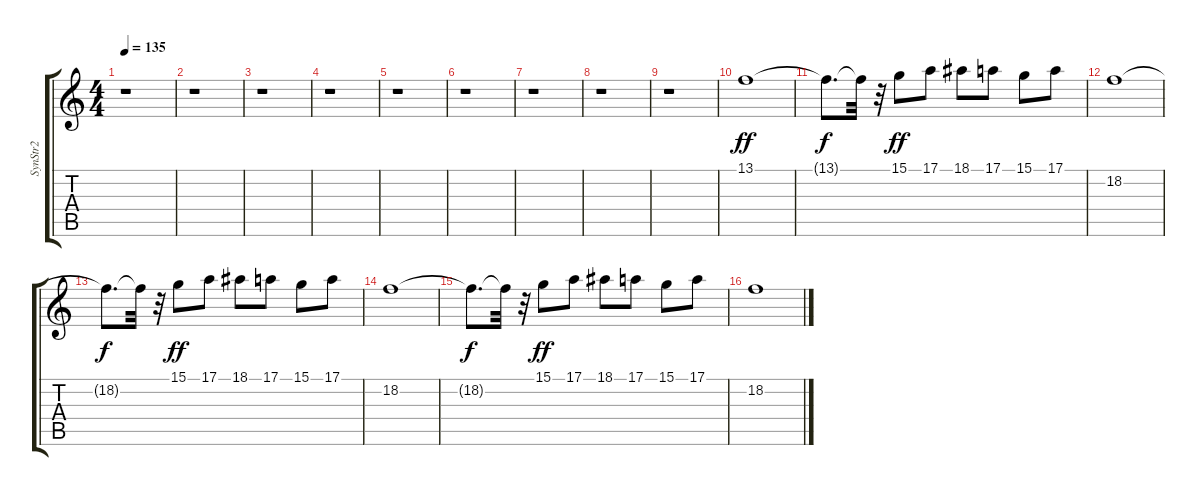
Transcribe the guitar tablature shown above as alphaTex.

\track ("SynStr2 " "SynStr2 ") {instrument synthstrings1}
\staff {score tabs}
\tuning (E4 B3 G3 D3 A2 E2) {hide}
\ts (4 4)
\tempo 135
\clef g2
\ks c
r.1{dy f} |
r.1 |
r.1 |
r.1 |
r.1 |
r.1 |
r.1 |
r.1 |
r.1 |
13.1.1{dy ff} |
13.1{t}.8{d dy f} 13.1{t}.32 r.32 15.1.8{dy ff} 17.1.8 18.1.8 17.1.8 15.1.8 17.1.8 |
18.2.1 |
18.2{t}.8{d dy f} 18.2{t}.32 r.32 15.1.8{dy ff} 17.1.8 18.1.8 17.1.8 15.1.8 17.1.8 |
18.2.1 |
18.2{t}.8{d dy f} 18.2{t}.32 r.32 15.1.8{dy ff} 17.1.8 18.1.8 17.1.8 15.1.8 17.1.8 |
18.2.1
